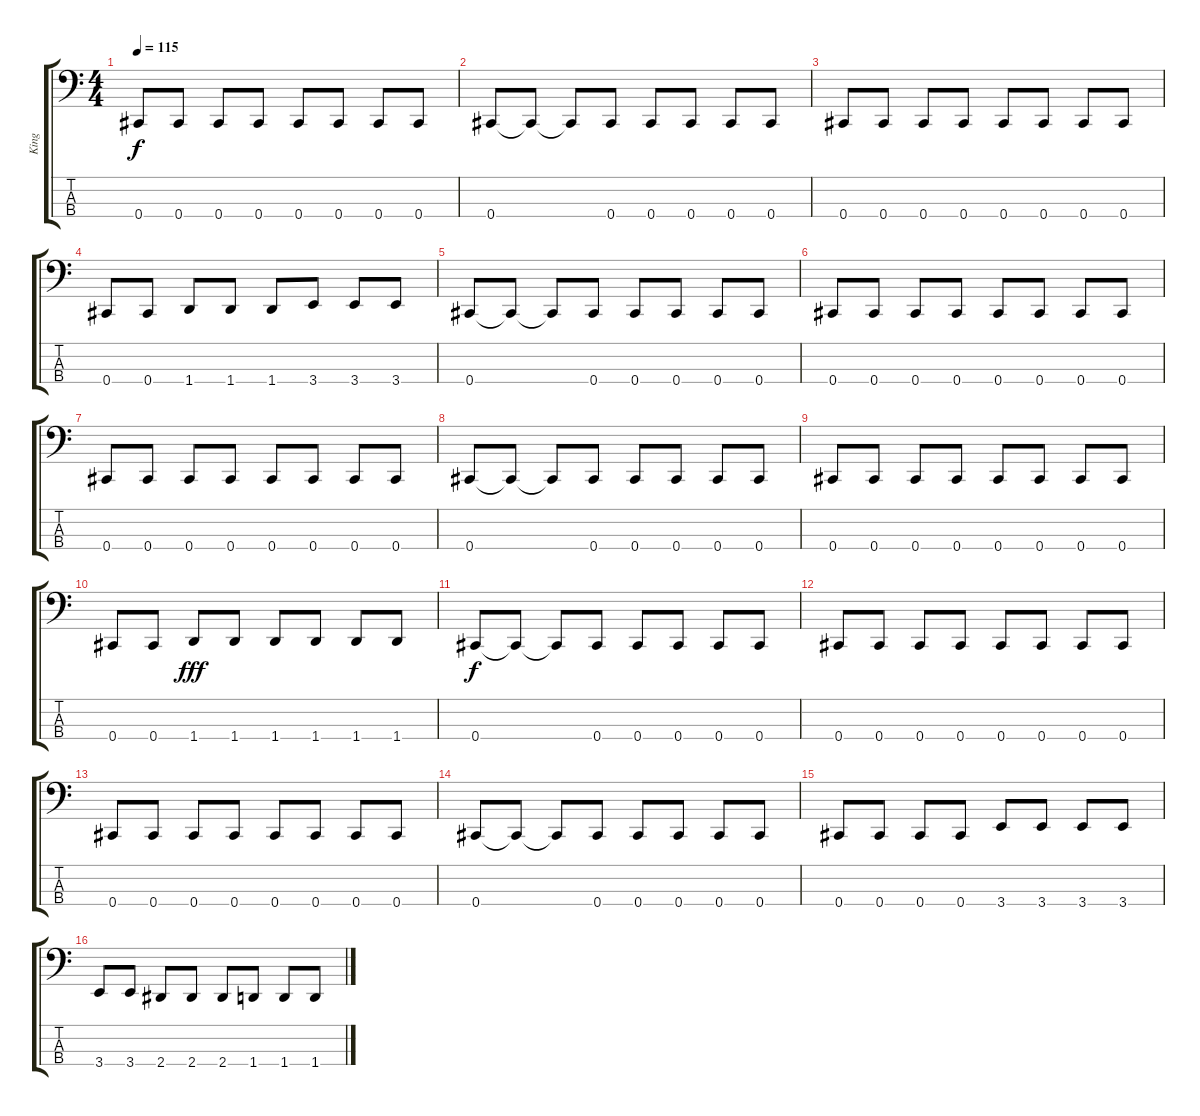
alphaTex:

\track ("King" "King") {instrument electricbassfinger}
\staff {score tabs}
\tuning (E2 B1 Gb1 Db1) {hide}
\ts (4 4)
\tempo 115
\clef f4
\ks c
0.4.8{dy f} 0.4.8 0.4.8 0.4.8 0.4.8 0.4.8 0.4.8 0.4.8 |
0.4.8 0.4{t}.8 0.4{t}.8 0.4.8 0.4.8 0.4.8 0.4.8 0.4.8 |
0.4.8 0.4.8 0.4.8 0.4.8 0.4.8 0.4.8 0.4.8 0.4.8 |
0.4.8 0.4.8 1.4.8 1.4.8 1.4.8 3.4.8 3.4.8 3.4.8 |
0.4.8 0.4{t}.8 0.4{t}.8 0.4.8 0.4.8 0.4.8 0.4.8 0.4.8 |
0.4.8 0.4.8 0.4.8 0.4.8 0.4.8 0.4.8 0.4.8 0.4.8 |
0.4.8 0.4.8 0.4.8 0.4.8 0.4.8 0.4.8 0.4.8 0.4.8 |
0.4.8 0.4{t}.8 0.4{t}.8 0.4.8 0.4.8 0.4.8 0.4.8 0.4.8 |
0.4.8 0.4.8 0.4.8 0.4.8 0.4.8 0.4.8 0.4.8 0.4.8 |
0.4.8 0.4.8 1.4.8{dy fff} 1.4.8 1.4.8 1.4.8 1.4.8 1.4.8 |
0.4.8{dy f} 0.4{t}.8 0.4{t}.8 0.4.8 0.4.8 0.4.8 0.4.8 0.4.8 |
0.4.8 0.4.8 0.4.8 0.4.8 0.4.8 0.4.8 0.4.8 0.4.8 |
0.4.8 0.4.8 0.4.8 0.4.8 0.4.8 0.4.8 0.4.8 0.4.8 |
0.4.8 0.4{t}.8 0.4{t}.8 0.4.8 0.4.8 0.4.8 0.4.8 0.4.8 |
0.4.8 0.4.8 0.4.8 0.4.8 3.4.8 3.4.8 3.4.8 3.4.8 |
3.4.8 3.4.8 2.4.8 2.4.8 2.4.8 1.4.8 1.4.8 1.4.8
